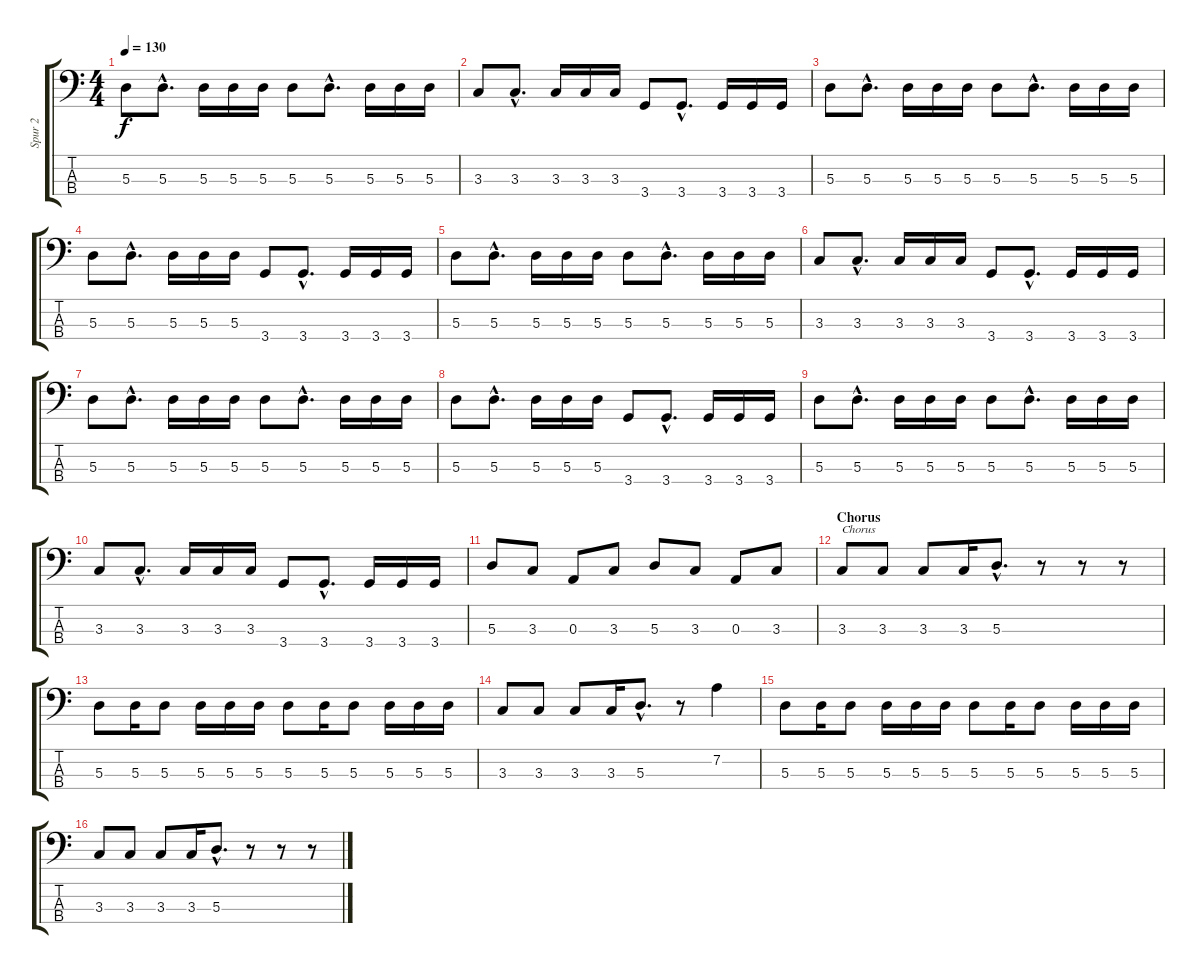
\track ("Spur 2" "Spur 2") {instrument electricbassfinger}
\staff {score tabs}
\tuning (G2 D2 A1 E1) {hide}
\ts (4 4)
\tempo 130
\clef f4
\ks c
5.3.8{dy f} 5.3{hac}.8{d} 5.3.16 5.3.16 5.3.16 5.3.8 5.3{hac}.8{d} 5.3.16 5.3.16 5.3.16 |
3.3.8 3.3{hac}.8{d} 3.3.16 3.3.16 3.3.16 3.4.8 3.4{hac}.8{d} 3.4.16 3.4.16 3.4.16 |
5.3.8 5.3{hac}.8{d} 5.3.16 5.3.16 5.3.16 5.3.8 5.3{hac}.8{d} 5.3.16 5.3.16 5.3.16 |
5.3.8 5.3{hac}.8{d} 5.3.16 5.3.16 5.3.16 3.4.8 3.4{hac}.8{d} 3.4.16 3.4.16 3.4.16 |
5.3.8 5.3{hac}.8{d} 5.3.16 5.3.16 5.3.16 5.3.8 5.3{hac}.8{d} 5.3.16 5.3.16 5.3.16 |
3.3.8 3.3{hac}.8{d} 3.3.16 3.3.16 3.3.16 3.4.8 3.4{hac}.8{d} 3.4.16 3.4.16 3.4.16 |
5.3.8 5.3{hac}.8{d} 5.3.16 5.3.16 5.3.16 5.3.8 5.3{hac}.8{d} 5.3.16 5.3.16 5.3.16 |
5.3.8 5.3{hac}.8{d} 5.3.16 5.3.16 5.3.16 3.4.8 3.4{hac}.8{d} 3.4.16 3.4.16 3.4.16 |
5.3.8 5.3{hac}.8{d} 5.3.16 5.3.16 5.3.16 5.3.8 5.3{hac}.8{d} 5.3.16 5.3.16 5.3.16 |
3.3.8 3.3{hac}.8{d} 3.3.16 3.3.16 3.3.16 3.4.8 3.4{hac}.8{d} 3.4.16 3.4.16 3.4.16 |
5.3.8 3.3.8 0.3.8 3.3.8 5.3.8 3.3.8 0.3.8 3.3.8 |
\section ("" "Chorus")
3.3.8{txt "Chorus"} 3.3.8 3.3.8 3.3.16 5.3{hac}.8{d} r.8 r.8 r.8 |
5.3.8 5.3.16 5.3.8 5.3.16 5.3.16 5.3.16 5.3.8 5.3.16 5.3.8 5.3.16 5.3.16 5.3.16 |
3.3.8 3.3.8 3.3.8 3.3.16 5.3{hac}.8{d} r.8 7.2.4 |
5.3.8 5.3.16 5.3.8 5.3.16 5.3.16 5.3.16 5.3.8 5.3.16 5.3.8 5.3.16 5.3.16 5.3.16 |
3.3.8 3.3.8 3.3.8 3.3.16 5.3{hac}.8{d} r.8 r.8 r.8
